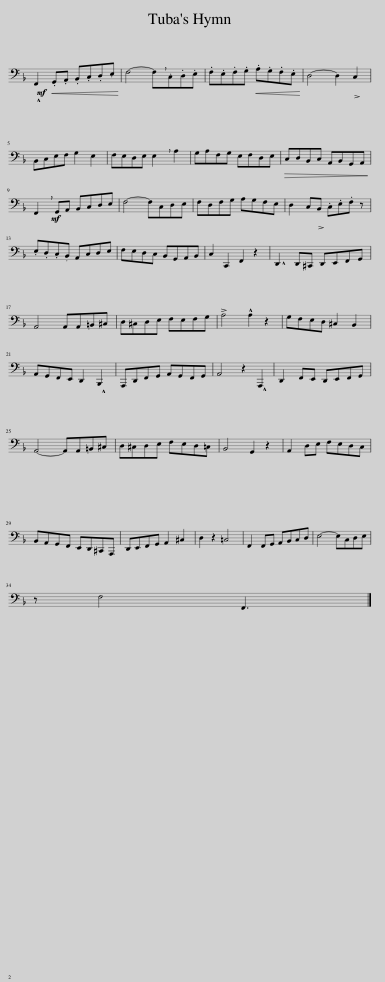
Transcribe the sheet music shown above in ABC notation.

X:1
L:1/8
M:none
I:linebreak $
K:F
V:1 bass
V:1
!mf! F,,2!<(! .G,,.A,, .B,,.C,.D,.E,!<)! | F,4- !breath!F,.C,.D,.E, | .F,.E,.F,.G,!<(! .A,.G,.F,.E,!<)! | D,4- D,2 !>!C,2 |$ B,,C,E,!^!F, G,2 E,2 | %5
 F,E,D,E, !breath!E,2 A,2 | G,A,F,G, E,F,D,E, |!>(! C,D,B,,C, A,,B,,G,,A,,!>)! |$ !breath!F,,2!mf! G,,A,, B,,C,D,E, | F,4- F,C,D,E, | %10
 F,D,F,G, A,G,F,E, | D,2 C,!>!B,, .C,.E,.F, z |$ .E,.D,.C,.B,, A,,C,D,E, | F,E,D,C, B,,G,,A,,B,, | C,2 C,,2 F,,2 z2 | %15
 D,,2 D,,^C,, D,,E,,F,,G,, |$ A,,4 A,,A,,=B,,^C, | D,^C,D,E, F,E,F,G, | !>!A,4 !^!A,2 z2 | !^!G,F,E,D, ^C,2 B,,2 |$ %20
 A,,G,,F,,E,, D,,2 B,,,2 | A,,,D,,F,,G,, A,,G,,F,,G,, | A,,4 z2 A,,,2 | D,,2 F,,E,, D,,E,,F,,G,, |$ A,,4- A,,A,,=B,,^C, | %25
 !^!D,^C,D,E, F,E,D,=C, | B,,4 G,,2 z2 | A,,2 D,!^!E, F,E,D,C, |$ B,,A,,G,,F,, E,,D,,^C,,A,,, | D,,E,,F,,G,, A,,2 ^C,2 | %30
 D,2 z2 =C,4 | F,,2 F,,G,, A,,B,,C,D, | E,4- E,C,D,E, |$ z F,4 F,,3 |] %34
